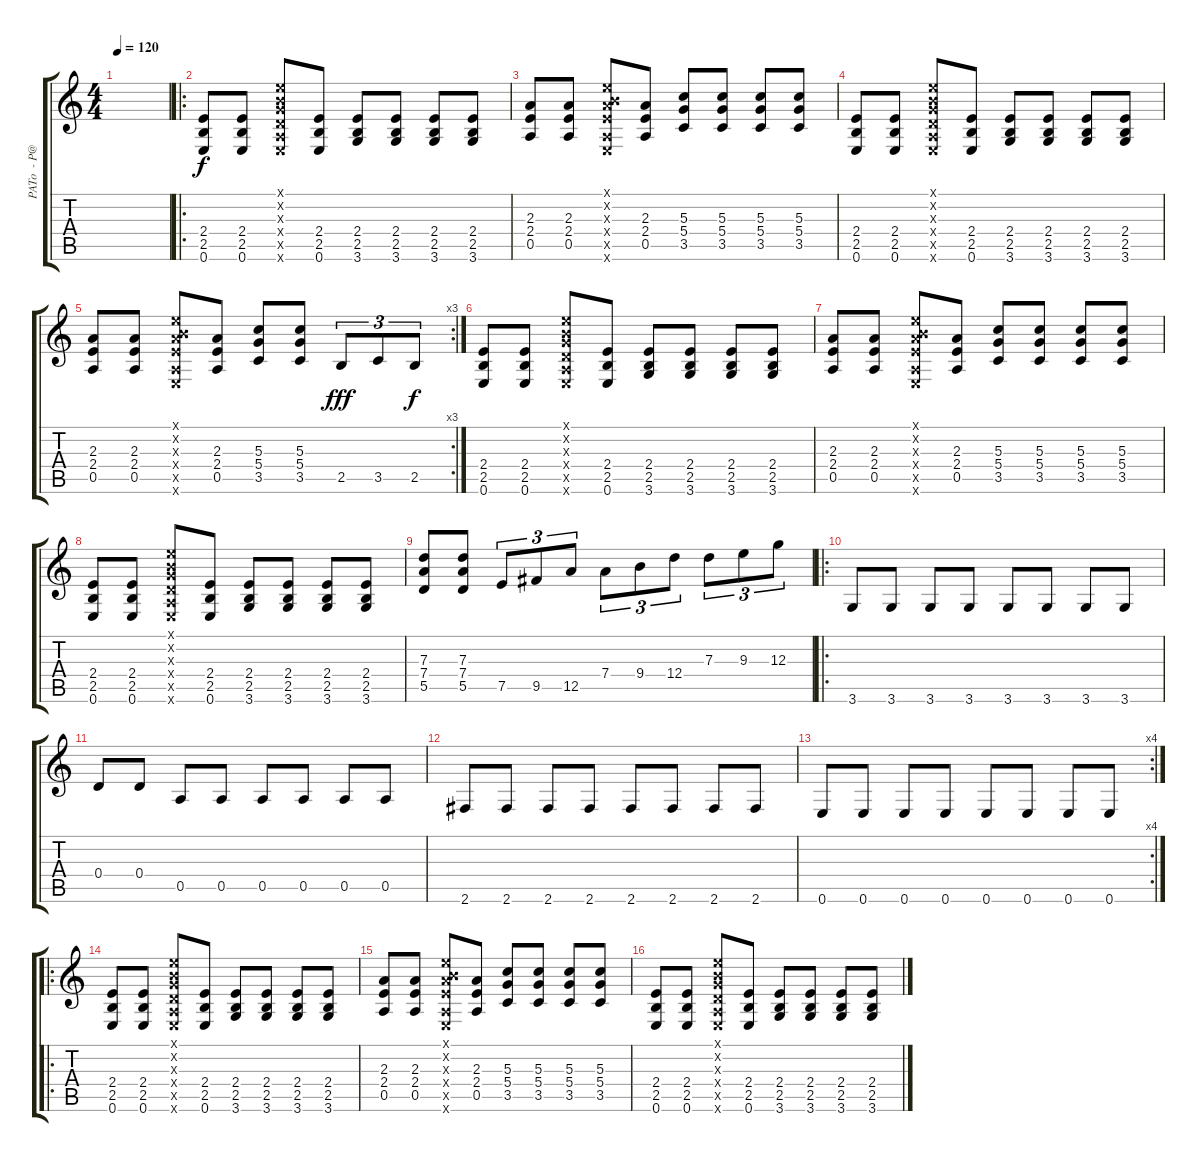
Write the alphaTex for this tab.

\track ("PATo  - P@t" "PATo  - P@") {instrument electricguitarclean}
\staff {score tabs}
\tuning (E4 B3 G3 D3 A2 E2) {hide}
\ts (4 4)
\tempo 120
\clef g2
\ks c
|
\ro
(2.4 2.5 0.6).8 (2.4 2.5 0.6).8 (0.1{x} 0.2{x} 0.3{x} 0.4{x} 0.5{x} 0.6{x}).8 (2.4 2.5 0.6).8 (2.4 2.5 3.6).8 (2.4 2.5 3.6).8 (2.4 2.5 3.6).8 (2.4 2.5 3.6).8 |
(2.3 2.4 0.5).8 (2.3 2.4 0.5).8 (0.1{x} 0.2{x} 2.3{x} 2.4{x} 0.5{x} 0.6{x}).8 (2.3 2.4 0.5).8 (5.3 5.4 3.5).8 (5.3 5.4 3.5).8 (5.3 5.4 3.5).8 (5.3 5.4 3.5).8 |
(2.4 2.5 0.6).8 (2.4 2.5 0.6).8 (0.1{x} 0.2{x} 0.3{x} 0.4{x} 0.5{x} 0.6{x}).8 (2.4 2.5 0.6).8 (2.4 2.5 3.6).8 (2.4 2.5 3.6).8 (2.4 2.5 3.6).8 (2.4 2.5 3.6).8 |
\rc 3
(2.3 2.4 0.5).8 (2.3 2.4 0.5).8 (0.1{x} 0.2{x} 2.3{x} 2.4{x} 0.5{x} 0.6{x}).8 (2.3 2.4 0.5).8 (5.3 5.4 3.5).8 (5.3 5.4 3.5).8 2.5.8{tu (3 2) dy fff} 3.5.8{tu (3 2)} 2.5.8{tu (3 2) dy f} |
(2.4 2.5 0.6).8 (2.4 2.5 0.6).8 (0.1{x} 0.2{x} 0.3{x} 0.4{x} 0.5{x} 0.6{x}).8 (2.4 2.5 0.6).8 (2.4 2.5 3.6).8 (2.4 2.5 3.6).8 (2.4 2.5 3.6).8 (2.4 2.5 3.6).8 |
(2.3 2.4 0.5).8 (2.3 2.4 0.5).8 (0.1{x} 0.2{x} 2.3{x} 2.4{x} 0.5{x} 0.6{x}).8 (2.3 2.4 0.5).8 (5.3 5.4 3.5).8 (5.3 5.4 3.5).8 (5.3 5.4 3.5).8 (5.3 5.4 3.5).8 |
(2.4 2.5 0.6).8 (2.4 2.5 0.6).8 (0.1{x} 0.2{x} 0.3{x} 0.4{x} 0.5{x} 0.6{x}).8 (2.4 2.5 0.6).8 (2.4 2.5 3.6).8 (2.4 2.5 3.6).8 (2.4 2.5 3.6).8 (2.4 2.5 3.6).8 |
(7.3 7.4 5.5).8 (7.3 7.4 5.5).8 7.5.8{tu (3 2)} 9.5.8{tu (3 2)} 12.5.8{tu (3 2)} 7.4.8{tu (3 2)} 9.4.8{tu (3 2)} 12.4.8{tu (3 2)} 7.3.8{tu (3 2)} 9.3.8{tu (3 2)} 12.3.8{tu (3 2)} |
\ro
3.6.8{volume 12} 3.6.8 3.6.8 3.6.8 3.6.8 3.6.8 3.6.8 3.6.8 |
0.4.8 0.4.8 0.5.8 0.5.8 0.5.8 0.5.8 0.5.8 0.5.8 |
2.6.8 2.6.8 2.6.8 2.6.8 2.6.8 2.6.8 2.6.8 2.6.8 |
\rc 4
0.6.8 0.6.8 0.6.8 0.6.8 0.6.8 0.6.8 0.6.8 0.6.8 |
\ro
(2.4 2.5 0.6).8 (2.4 2.5 0.6).8 (0.1{x} 0.2{x} 0.3{x} 0.4{x} 0.5{x} 0.6{x}).8 (2.4 2.5 0.6).8 (2.4 2.5 3.6).8 (2.4 2.5 3.6).8 (2.4 2.5 3.6).8 (2.4 2.5 3.6).8 |
(2.3 2.4 0.5).8 (2.3 2.4 0.5).8 (0.1{x} 0.2{x} 2.3{x} 2.4{x} 0.5{x} 0.6{x}).8 (2.3 2.4 0.5).8 (5.3 5.4 3.5).8 (5.3 5.4 3.5).8 (5.3 5.4 3.5).8 (5.3 5.4 3.5).8 |
(2.4 2.5 0.6).8 (2.4 2.5 0.6).8 (0.1{x} 0.2{x} 0.3{x} 0.4{x} 0.5{x} 0.6{x}).8 (2.4 2.5 0.6).8 (2.4 2.5 3.6).8 (2.4 2.5 3.6).8 (2.4 2.5 3.6).8 (2.4 2.5 3.6).8
